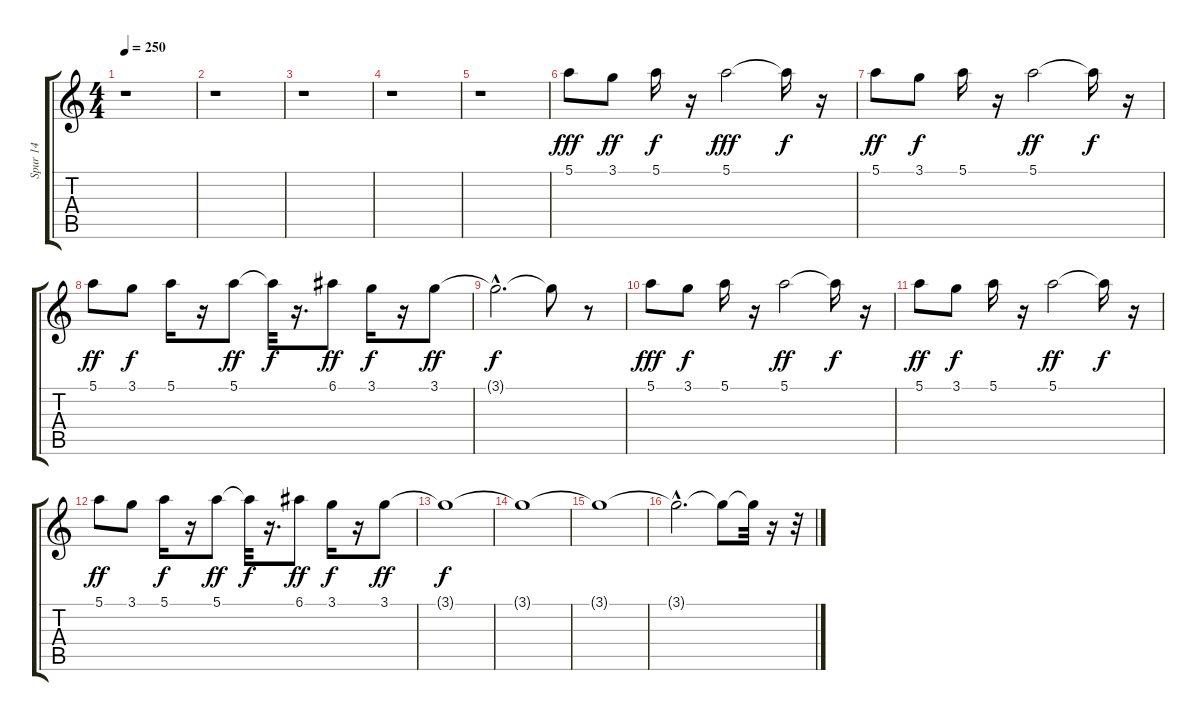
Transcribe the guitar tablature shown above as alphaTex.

\track ("Spur 14" "Spur 14") {instrument overdrivenguitar}
\staff {score tabs}
\tuning (E4 B3 G3 D3 A2 E2) {hide}
\ts (4 4)
\tempo 250
\clef g2
\ks c
r.1{dy f} |
r.1 |
r.1 |
r.1 |
r.1 |
5.1.8{dy fff} 3.1.8{dy ff} 5.1.16{dy f} r.16 5.1.2{dy fff} 5.1{t}.16{dy f} r.16 |
5.1.8{dy ff} 3.1.8{dy f} 5.1.16 r.16 5.1.2{dy ff} 5.1{t}.16{dy f} r.16 |
5.1.8{dy ff} 3.1.8{dy f} 5.1.16 r.16 5.1.8{dy ff} 5.1{t}.32{dy f} r.16{d} 6.1.8{dy ff} 3.1.16{dy f} r.16 3.1.8{dy ff} |
3.1{hac t}.2{d dy f} 3.1{t}.8 r.8 |
5.1.8{dy fff} 3.1.8{dy f} 5.1.16 r.16 5.1.2{dy ff} 5.1{t}.16{dy f} r.16 |
5.1.8{dy ff} 3.1.8{dy f} 5.1.16 r.16 5.1.2{dy ff} 5.1{t}.16{dy f} r.16 |
5.1.8{dy ff} 3.1.8 5.1.16{dy f} r.16 5.1.8{dy ff} 5.1{t}.32{dy f} r.16{d} 6.1.8{dy ff} 3.1.16{dy f} r.16 3.1.8{dy ff} |
3.1{t}.1{dy f} |
3.1{t}.1 |
3.1{t}.1 |
3.1{hac t}.2{d} 3.1{t}.8 3.1{t}.32 r.16 r.32
